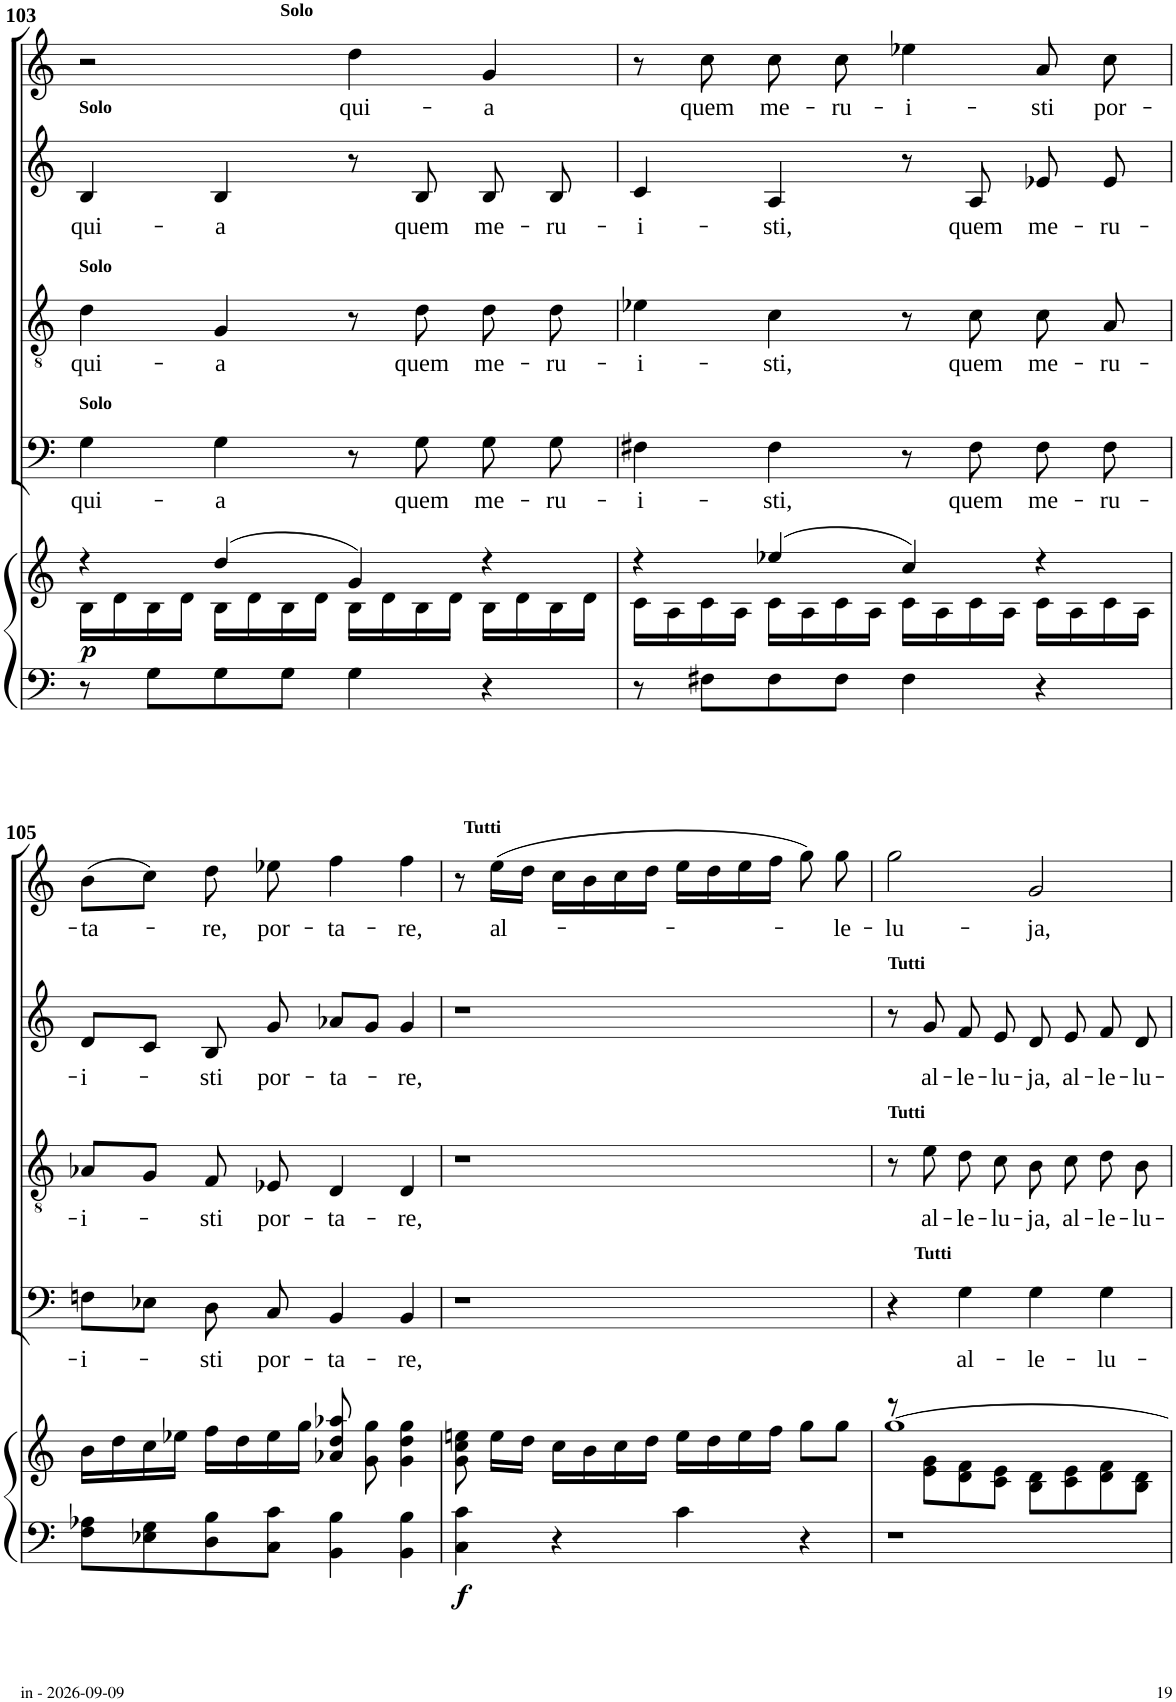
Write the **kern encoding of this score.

**kern	**kern	**dynam	**kern	**text	**kern	**text	**kern	**text	**kern	**text
*part5	*part5	*part5	*part4	*part4	*part3	*part3	*part2	*part2	*part1	*part1
*staff6	*staff5	*staff5/6	*staff4	*staff4	*staff3	*staff3	*staff2	*staff2	*staff1	*staff1
*I"Piano	*	*	*I"Bass	*	*I"Tenor	*	*I"Alto	*	*I"Soprano	*
*I'Pno	*	*	*	*	*	*	*	*	*	*
!!LO:PB:g=z
*clefF4	*clefG2	*	*clefF4	*	*clefGv2	*	*clefG2	*	*clefG2	*
*k[]	*k[]	*	*k[]	*	*k[]	*	*k[]	*	*k[]	*
*M4/4	*M4/4	*	*M4/4	*	*M4/4	*	*M4/4	*	*M4/4	*
*met(c)	*met(c)	*	*met(c)	*	*met(c)	*	*met(c)	*	*met(c)	*
=103	=103	=103	=103	=103	=103	=103	=103	=103	=103	=103
*	*^	*	*	*	*	*	*	*	*	*
!	!	!	!	!	!	!	!	!LO:TX:a:B:t=Solo	!	!	!
!	!	!	!	!	!	!LO:TX:a:B:t=Solo	!	!	!	!	!
!	!	!	!	!LO:TX:a:B:t=Solo	!	!	!	!	!	!	!
!	!	!	!LO:DY:b	!	!LO:LY:b	!	!LO:LY:b	!	!LO:LY:b	!	!
*	*	*	*	*	*	*	*	*	*	*^	*
8r	4r	16B\LL	p	4G\	-qui-	4d\	qui-	4B/	qui-	2r	4.ryy	.
.	.	16d\	.	.	.	.	.	.	.	.	.	.
8G\L	.	16B\	.	.	.	.	.	.	.	.	.	.
.	.	16d\JJ	.	.	.	.	.	.	.	.	.	.
!	!	!	!	!	!LO:LY:b	!	!LO:LY:b	!	!LO:LY:b	!	!	!
8G\	(4dd/	16B\LL	.	4G\	-a	4G/	-a	4B/	-a	.	.	.
.	.	16d\	.	.	.	.	.	.	.	.	.	.
!	!	!	!	!	!	!	!	!	!	!	!LO:TX:a:B:t=Solo	!
8G\J	.	16B\	.	.	.	.	.	.	.	.	2ryy	.
.	.	16d\JJ	.	.	.	.	.	.	.	.	.	.
!	!	!	!	!	!	!	!	!	!	!	!	!LO:LY:b
4G\	4g/)	16B\LL	.	8r	.	8r	.	8r	.	4dd\	.	qui-
.	.	16d\	.	.	.	.	.	.	.	.	.	.
!	!	!	!	!	!LO:LY:b	!	!LO:LY:b	!	!LO:LY:b	!	!	!
.	.	16B\	.	8G\	quem	8d\	quem	8B/	quem	.	.	.
.	.	16d\JJ	.	.	.	.	.	.	.	.	.	.
!	!	!	!	!	!LO:LY:b	!	!LO:LY:b	!	!LO:LY:b	!	!	!LO:LY:b
4r	4r	16B\LL	.	8G\	me-	8d\	me-	8B/	me-	4g/	.	-a
.	.	16d\	.	.	.	.	.	.	.	.	.	.
!	!	!	!	!	!LO:LY:b	!	!LO:LY:b	!	!LO:LY:b	!	!	!
.	.	16B\	.	8G\	-ru-	8d\	-ru-	8B/	-ru-	.	8ryy	.
.	.	16d\JJ	.	.	.	.	.	.	.	.	.	.
=104	=104	=104	=104	=104	=104	=104	=104	=104	=104	=104	=104	=104
!	!	!	!	!	!LO:LY:b	!	!LO:LY:b	!	!LO:LY:b	!	!	!
*	*	*	*	*	*	*	*	*	*	*v	*v	*
8r	4r	16c\LL	.	4F#X\	-i-	4e-X\	-i-	4c/	-i-	8r	.
.	.	16A\	.	.	.	.	.	.	.	.	.
!	!	!	!	!	!	!	!	!	!	!	!LO:LY:b
8F#X\L	.	16c\	.	.	.	.	.	.	.	8cc\	quem
.	.	16A\JJ	.	.	.	.	.	.	.	.	.
!	!	!	!	!	!LO:LY:b	!	!LO:LY:b	!	!LO:LY:b	!	!LO:LY:b
8F#\	(4ee-X/	16c\LL	.	4F#\	-sti,	4c\	-sti,	4A/	-sti,	8cc\	me-
.	.	16A\	.	.	.	.	.	.	.	.	.
!	!	!	!	!	!	!	!	!	!	!	!LO:LY:b
8F#\J	.	16c\	.	.	.	.	.	.	.	8cc\	-ru-
.	.	16A\JJ	.	.	.	.	.	.	.	.	.
!	!	!	!	!	!	!	!	!	!	!	!LO:LY:b
4F#\	4cc/)	16c\LL	.	8r	.	8r	.	8r	.	4ee-X\	-i-
.	.	16A\	.	.	.	.	.	.	.	.	.
!	!	!	!	!	!LO:LY:b	!	!LO:LY:b	!	!LO:LY:b	!	!
.	.	16c\	.	8F#\	quem	8c\	quem	8A/	quem	.	.
.	.	16A\JJ	.	.	.	.	.	.	.	.	.
!	!	!	!	!	!LO:LY:b	!	!LO:LY:b	!	!LO:LY:b	!	!LO:LY:b
4r	4r	16c\LL	.	8F#\	me-	8c\	me-	8e-X/	me-	8a/	-sti
.	.	16A\	.	.	.	.	.	.	.	.	.
!	!	!	!	!	!LO:LY:b	!	!LO:LY:b	!	!LO:LY:b	!	!LO:LY:b
.	.	16c\	.	8F#\	-ru-	8A/	-ru-	8e-/	-ru-	8cc\	por-
.	.	16A\JJ	.	.	.	.	.	.	.	.	.
!!LO:LB:g=z
=105	=105	=105	=105	=105	=105	=105	=105	=105	=105	=105	=105
!	!	!	!	!	!LO:LY:b	!	!LO:LY:b	!	!LO:LY:b	!	!LO:LY:b
8F\ 8A-X\L	16b\LL	2ryy	.	8Fn\L	-i-	8A-X/L	-i-	8d/L	-i-	(8b\L	-ta-
.	16dd\	.	.	.	.	.	.	.	.	.	.
8E-X\ 8G\	16cc\	.	.	8E-X\J	.	8G/J	.	8c/J	.	8cc\J)	.
.	16ee-X\JJ	.	.	.	.	.	.	.	.	.	.
!	!	!	!	!	!LO:LY:b	!	!LO:LY:b	!	!LO:LY:b	!	!LO:LY:b
8D\ 8B\	16ff\LL	.	.	8D\	-sti	8F/	-sti	8B/	-sti	8dd\	-re,
.	16dd\	.	.	.	.	.	.	.	.	.	.
!	!	!	!	!	!LO:LY:b	!	!LO:LY:b	!	!LO:LY:b	!	!LO:LY:b
8C\ 8c\J	16ee-\	.	.	8C/	por-	8E-X/	por-	8g/	por-	8ee-X\	por-
.	16gg\JJ	.	.	.	.	.	.	.	.	.	.
!	!	!	!	!	!LO:LY:b	!	!LO:LY:b	!	!LO:LY:b	!	!LO:LY:b
4BB\ 4B\	8a-X/ 8aa-X/	4dd/	.	4BB/	-ta-	4D/	-ta-	8a-X/L	-ta-	4ff\	-ta-
.	8g\ 8gg\	.	.	.	.	.	.	8g/J	.	.	.
!	!	!	!	!	!LO:LY:b	!	!LO:LY:b	!	!LO:LY:b	!	!LO:LY:b
4BB\ 4B\	4g\ 4dd\ 4gg\	4ryy	.	4BB/	-re,	4D/	-re,	4g/	-re,	4ff\	-re,
=106	=106	=106	=106	=106	=106	=106	=106	=106	=106	=106	=106
!	!	!	!LO:DY:b=2	!	!	!	!	!	!	!	!
*	*v	*v	*	*	*	*	*	*	*	*^	*
4C\ 4c\	8g\ 8cc\ 8een\	f	1r	.	1r	.	1r	.	8r	32ryy	.
!	!	!	!	!	!	!	!	!	!	!LO:TX:a:B:t=Tutti	!
.	.	.	.	.	.	.	.	.	.	2ryy	.
!	!	!	!	!	!	!	!	!	!	!	!LO:LY:b
.	16ee\LL	.	.	.	.	.	.	.	(16ee\LL	.	al-
.	16dd\JJ	.	.	.	.	.	.	.	16dd\JJ	.	.
4r	16cc\LL	.	.	.	.	.	.	.	16cc\LL	.	.
.	16b\	.	.	.	.	.	.	.	16b\	.	.
.	16cc\	.	.	.	.	.	.	.	16cc\	.	.
.	16dd\JJ	.	.	.	.	.	.	.	16dd\JJ	.	.
4c\	16ee\LL	.	.	.	.	.	.	.	16ee\LL	.	.
.	.	.	.	.	.	.	.	.	.	4...ryy	.
.	16dd\	.	.	.	.	.	.	.	16dd\	.	.
.	16ee\	.	.	.	.	.	.	.	16ee\	.	.
.	16ff\JJ	.	.	.	.	.	.	.	16ff\JJ	.	.
4r	8gg\L	.	.	.	.	.	.	.	8gg\)	.	.
!	!	!	!	!	!	!	!	!	!	!	!LO:LY:b
.	8gg\J	.	.	.	.	.	.	.	8gg\	.	-le-
=107	=107	=107	=107	=107	=107	=107	=107	=107	=107	=107	=107
*	*^	*	*	*	*	*	*	*	*	*	*
!	!	!	!	!	!	!	!	!LO:TX:a:B:t=Tutti	!	!	!	!
!	!	!	!	!	!	!LO:TX:a:B:t=Tutti	!	!	!	!	!	!
!	!	!	!	!	!	!	!	!	!	!	!	!LO:LY:b
*	*	*	*	*^	*	*	*	*	*	*v	*v	*
1r	8r	[>1gg	.	4r	16.ryy	.	8r	.	8r	.	2gg\	-lu-
!	!	!	!	!	!LO:TX:a:B:t=Tutti	!	!	!	!	!	!	!
.	.	.	.	.	2ryy	.	.	.	.	.	.	.
!	!	!	!	!	!	!	!	!LO:LY:b	!	!LO:LY:b	!	!
.	8e\ 8g\L	.	.	.	.	.	8e\	al-	8g/	al-	.	.
!	!	!	!	!	!	!LO:LY:b	!	!LO:LY:b	!	!LO:LY:b	!	!
.	8d\ 8f\	.	.	4G\	.	al-	8d\	-le-	8f/	-le-	.	.
!	!	!	!	!	!	!	!	!LO:LY:b	!	!LO:LY:b	!	!
.	8c\ 8e\J	.	.	.	.	.	8c\	-lu-	8e/	-lu-	.	.
!	!	!	!	!	!	!LO:LY:b	!	!LO:LY:b	!	!LO:LY:b	!	!LO:LY:b
.	8B\ 8d\L	.	.	4G\	.	-le-	8B\	-ja,	8d/	-ja,	2g/	-ja,
.	.	.	.	.	4ryy	.	.	.	.	.	.	.
!	!	!	!	!	!	!	!	!LO:LY:b	!	!LO:LY:b	!	!
.	8c\ 8e\	.	.	.	.	.	8c\	al-	8e/	al-	.	.
!	!	!	!	!	!	!LO:LY:b	!	!LO:LY:b	!	!LO:LY:b	!	!
.	8d\ 8f\	.	.	4G\	.	-lu-	8d\	-le-	8f/	-le-	.	.
.	.	.	.	.	8ryy	.	.	.	.	.	.	.
!	!	!	!	!	!	!	!	!LO:LY:b	!	!LO:LY:b	!	!
.	8B\ 8d\J	.	.	.	.	.	8B\	-lu-	8d/	-lu-	.	.
.	.	.	.	.	32ryy	.	.	.	.	.	.	.
*	*v	*v	*	*	*	*	*	*	*	*	*	*
*	*	*	*v	*v	*	*	*	*	*	*	*
=	=	=	=	=	=	=	=	=	=	=
*-	*-	*-	*-	*-	*-	*-	*-	*-	*-	*-
